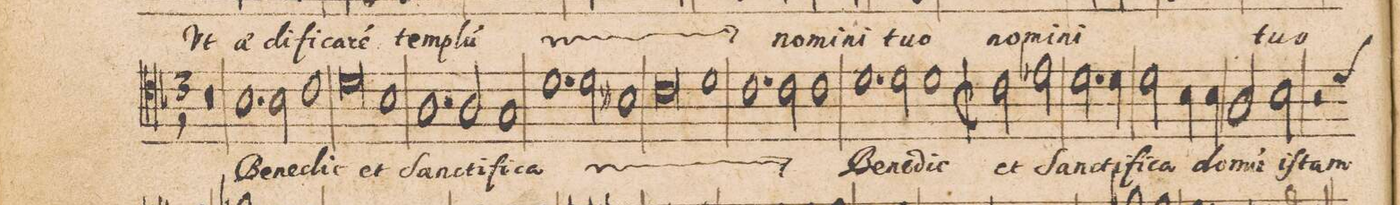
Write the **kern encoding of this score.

**kern	**text
*I"[ALTVS.]	*
*clefC4	*
*k[b-]	*
*met(C|)	*
*M3/1	*
0.r	.
=32-	=32-
1.B-y	Be-
2B-\	-ne-
1c	-dic
=33-	=33-
0d	et
1B-	San-
=34-	=34-
1.A	-cti-
2A/	-fi-
1G	-ca
=35-	=35-
*	*ij
1.d	Be-
2d\	-ne-
1BnX	-dic
=36-	=36-
0c	et
1d	San-
=37-	=37-
1.c	-cti-
2c\	-fi-
1c	-ca
*	*Xij
=38-	=38-
1.d	Be-
2d\	-ne-
1d	-dic
=39-	=39-
*M2/1	*
*met(C|)	*
2c\	et
2e-X\	San-
2.d\	-cti-
4d\	-fi-
=40-	=40-
2d\	-ca
4B-y\	do-
4B-\	-m(um)
2A/	iſ-
2B-\	-tam
=41-	=41-
*custos:d	*
2r	.
*-	*-
